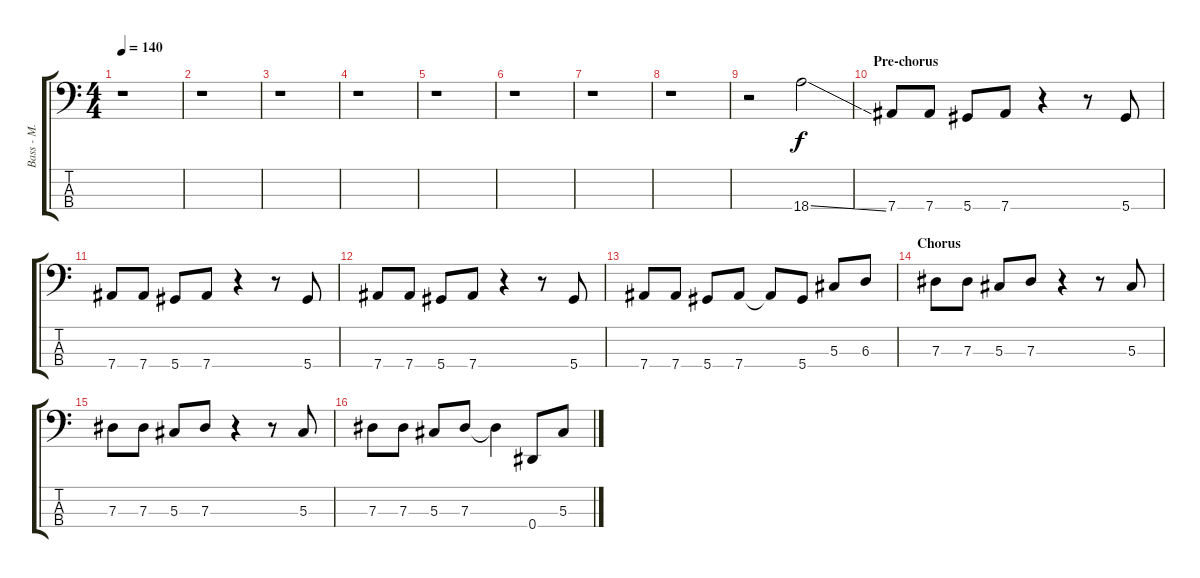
\track ("Bass - M. Anthony" "Bass - M. ") {instrument electricbassfinger}
\staff {score tabs}
\tuning (Gb2 Db2 Ab1 Eb1) {hide}
\ts (4 4)
\tempo 140
\clef f4
\ks c
r.1{dy f} |
r.1 |
r.1 |
r.1 |
r.1 |
r.1 |
r.1 |
r.1 |
r.2 18.4{ss}.2 |
\section ("" "Pre-chorus")
7.4.8 7.4.8 5.4.8 7.4.8 r.4 r.8 5.4.8 |
7.4.8 7.4.8 5.4.8 7.4.8 r.4 r.8 5.4.8 |
7.4.8 7.4.8 5.4.8 7.4.8 r.4 r.8 5.4.8 |
7.4.8 7.4.8 5.4.8 7.4.8 7.4{t}.8 5.4.8 5.3.8 6.3.8 |
\section ("" "Chorus")
7.3.8 7.3.8 5.3.8 7.3.8 r.4 r.8 5.3.8 |
7.3.8 7.3.8 5.3.8 7.3.8 r.4 r.8 5.3.8 |
7.3.8 7.3.8 5.3.8 7.3.8 7.3{t}.4 0.4.8 5.3.8
